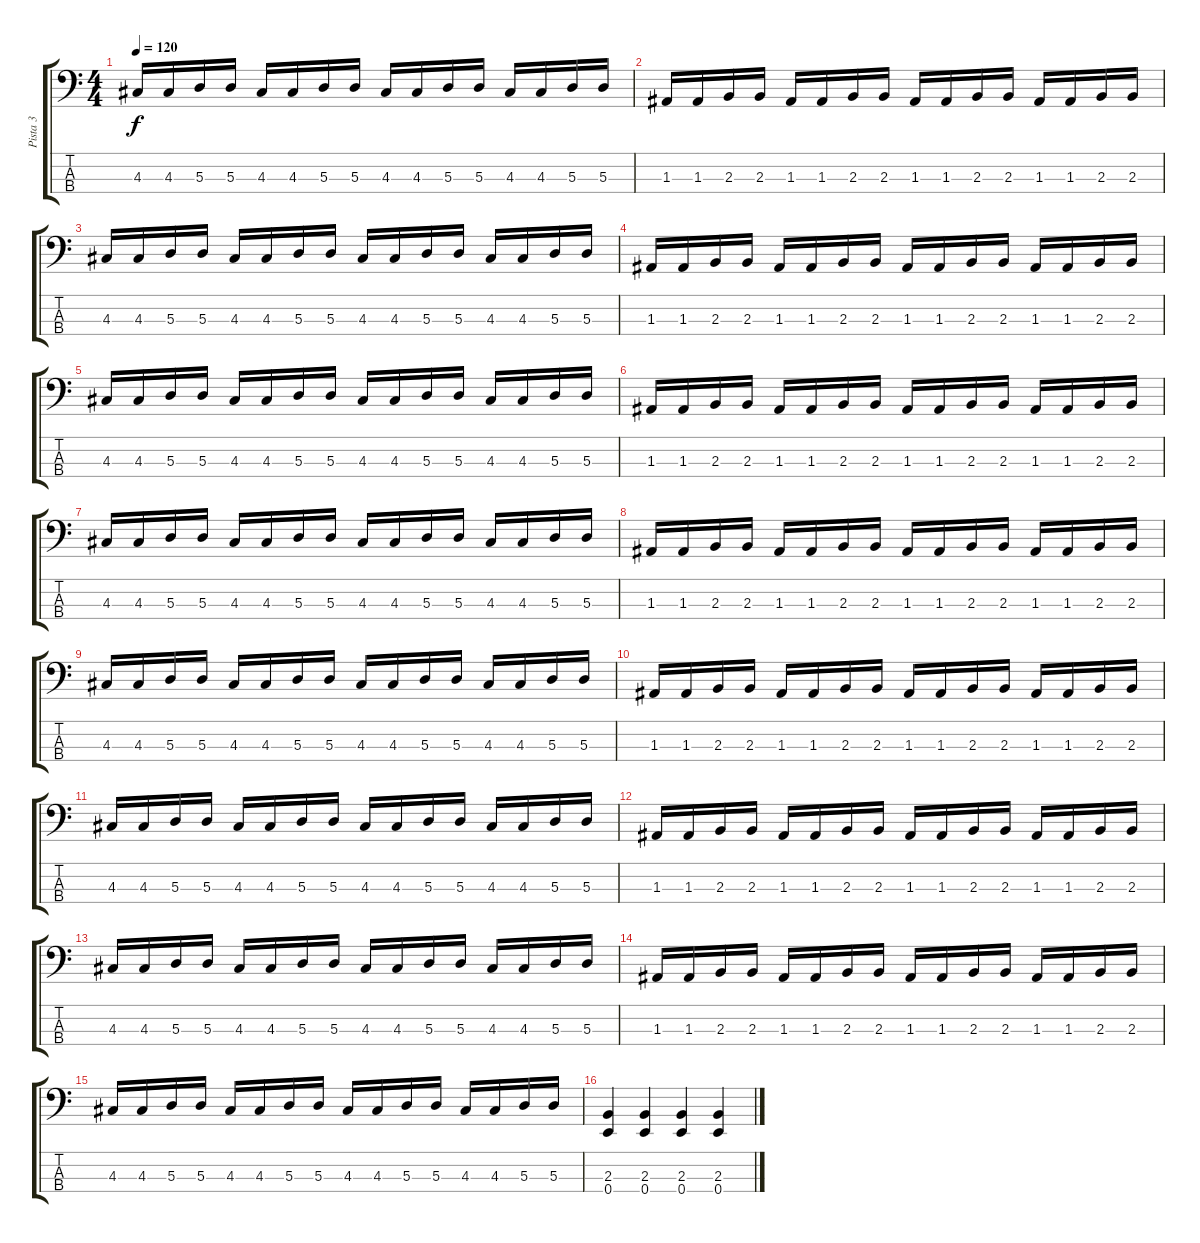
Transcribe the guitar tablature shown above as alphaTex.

\track ("Pista 3" "Pista 3") {instrument electricbassfinger}
\staff {score tabs}
\tuning (G2 D2 A1 E1) {hide}
\ts (4 4)
\tempo 120
\clef f4
\ks c
4.3.16{dy f} 4.3.16 5.3.16 5.3.16 4.3.16 4.3.16 5.3.16 5.3.16 4.3.16 4.3.16 5.3.16 5.3.16 4.3.16 4.3.16 5.3.16 5.3.16 |
1.3.16 1.3.16 2.3.16 2.3.16 1.3.16 1.3.16 2.3.16 2.3.16 1.3.16 1.3.16 2.3.16 2.3.16 1.3.16 1.3.16 2.3.16 2.3.16 |
4.3.16 4.3.16 5.3.16 5.3.16 4.3.16 4.3.16 5.3.16 5.3.16 4.3.16 4.3.16 5.3.16 5.3.16 4.3.16 4.3.16 5.3.16 5.3.16 |
1.3.16 1.3.16 2.3.16 2.3.16 1.3.16 1.3.16 2.3.16 2.3.16 1.3.16 1.3.16 2.3.16 2.3.16 1.3.16 1.3.16 2.3.16 2.3.16 |
4.3.16 4.3.16 5.3.16 5.3.16 4.3.16 4.3.16 5.3.16 5.3.16 4.3.16 4.3.16 5.3.16 5.3.16 4.3.16 4.3.16 5.3.16 5.3.16 |
1.3.16 1.3.16 2.3.16 2.3.16 1.3.16 1.3.16 2.3.16 2.3.16 1.3.16 1.3.16 2.3.16 2.3.16 1.3.16 1.3.16 2.3.16 2.3.16 |
4.3.16 4.3.16 5.3.16 5.3.16 4.3.16 4.3.16 5.3.16 5.3.16 4.3.16 4.3.16 5.3.16 5.3.16 4.3.16 4.3.16 5.3.16 5.3.16 |
1.3.16 1.3.16 2.3.16 2.3.16 1.3.16 1.3.16 2.3.16 2.3.16 1.3.16 1.3.16 2.3.16 2.3.16 1.3.16 1.3.16 2.3.16 2.3.16 |
4.3.16 4.3.16 5.3.16 5.3.16 4.3.16 4.3.16 5.3.16 5.3.16 4.3.16 4.3.16 5.3.16 5.3.16 4.3.16 4.3.16 5.3.16 5.3.16 |
1.3.16 1.3.16 2.3.16 2.3.16 1.3.16 1.3.16 2.3.16 2.3.16 1.3.16 1.3.16 2.3.16 2.3.16 1.3.16 1.3.16 2.3.16 2.3.16 |
4.3.16 4.3.16 5.3.16 5.3.16 4.3.16 4.3.16 5.3.16 5.3.16 4.3.16 4.3.16 5.3.16 5.3.16 4.3.16 4.3.16 5.3.16 5.3.16 |
1.3.16 1.3.16 2.3.16 2.3.16 1.3.16 1.3.16 2.3.16 2.3.16 1.3.16 1.3.16 2.3.16 2.3.16 1.3.16 1.3.16 2.3.16 2.3.16 |
4.3.16 4.3.16 5.3.16 5.3.16 4.3.16 4.3.16 5.3.16 5.3.16 4.3.16 4.3.16 5.3.16 5.3.16 4.3.16 4.3.16 5.3.16 5.3.16 |
1.3.16 1.3.16 2.3.16 2.3.16 1.3.16 1.3.16 2.3.16 2.3.16 1.3.16 1.3.16 2.3.16 2.3.16 1.3.16 1.3.16 2.3.16 2.3.16 |
4.3.16 4.3.16 5.3.16 5.3.16 4.3.16 4.3.16 5.3.16 5.3.16 4.3.16 4.3.16 5.3.16 5.3.16 4.3.16 4.3.16 5.3.16 5.3.16 |
(2.3 0.4).4 (2.3 0.4).4 (2.3 0.4).4 (2.3 0.4).4
